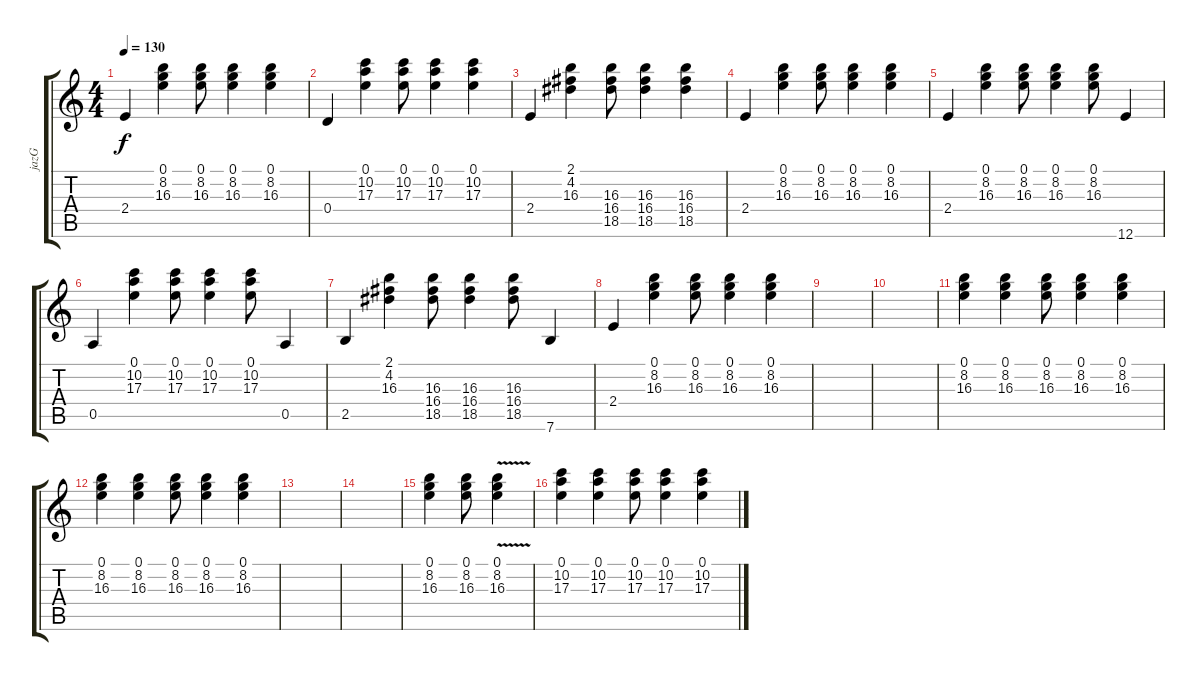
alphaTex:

\track ("jazG" "jazG") {instrument electricguitarjazz}
\staff {score tabs}
\tuning (E4 B3 G3 D3 A2 E2) {hide}
\ts (4 4)
\tempo 130
\clef g2
\ks c
2.4.4{dy f} (0.1 8.2 16.3).4 (0.1 8.2 16.3).8 (0.1 8.2 16.3).4 (0.1 8.2 16.3).4 |
0.4.4 (0.1 10.2 17.3).4 (0.1 10.2 17.3).8 (0.1 10.2 17.3).4 (0.1 10.2 17.3).4 |
2.4.4 (2.1 4.2 16.3).4 (16.3 16.4 18.5).8 (16.3 16.4 18.5).4 (16.3 16.4 18.5).4 |
2.4.4 (0.1 8.2 16.3).4 (0.1 8.2 16.3).8 (0.1 8.2 16.3).4 (0.1 8.2 16.3).4 |
2.4.4 (0.1 8.2 16.3).4 (0.1 8.2 16.3).8 (0.1 8.2 16.3).4 (0.1 8.2 16.3).8 12.6.4 |
0.5.4 (0.1 10.2 17.3).4 (0.1 10.2 17.3).8 (0.1 10.2 17.3).4 (0.1 10.2 17.3).8 0.5.4 |
2.5.4 (2.1 4.2 16.3).4 (16.3 16.4 18.5).8 (16.3 16.4 18.5).4 (16.3 16.4 18.5).8 7.6.4 |
2.4.4 (0.1 8.2 16.3).4 (0.1 8.2 16.3).8 (0.1 8.2 16.3).4 (0.1 8.2 16.3).4 |
|
|
(0.1 8.2 16.3).4 (0.1 8.2 16.3).4 (0.1 8.2 16.3).8 (0.1 8.2 16.3).4 (0.1 8.2 16.3).4 |
(0.1 8.2 16.3).4 (0.1 8.2 16.3).4 (0.1 8.2 16.3).8 (0.1 8.2 16.3).4 (0.1 8.2 16.3).4 |
|
|
(0.1 8.2 16.3).4 (0.1 8.2 16.3).8 (0.1 8.2 16.3{v}).4 |
(0.1 10.2 17.3).4 (0.1 10.2 17.3).4 (0.1 10.2 17.3).8 (0.1 10.2 17.3).4 (0.1 10.2 17.3).4
